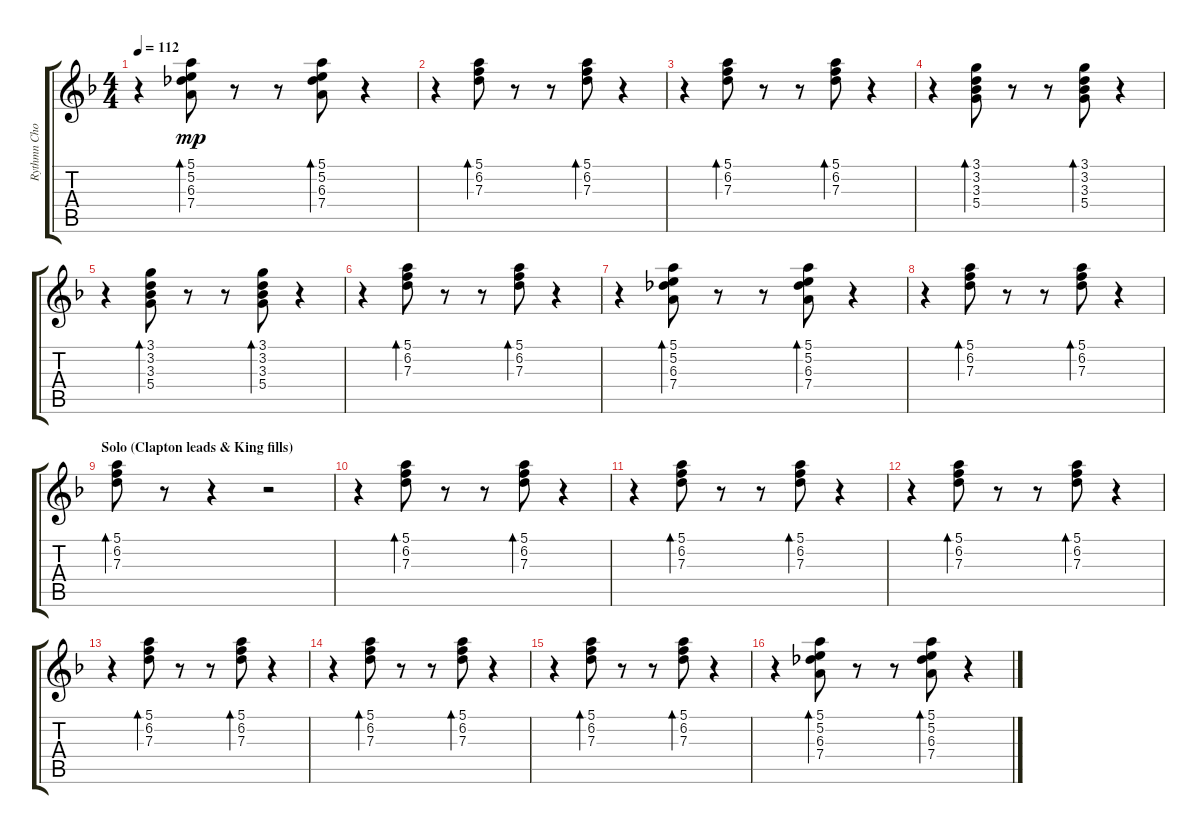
\track ("Rythmn Chords" "Rythmn Cho") {instrument electricguitarclean}
\staff {score tabs}
\tuning (E4 B3 G3 D3 A2 E2) {hide}
\ts (4 4)
\tempo 112
\clef g2
\ks f
r.4{dy mp} (5.1 5.2 6.3 7.4).8{bd 240} r.8 r.8 (5.1 5.2 6.3 7.4).8{bd 240} r.4 |
r.4 (5.1 6.2 7.3).8{bd 240} r.8 r.8 (5.1 6.2 7.3).8{bd 240} r.4 |
r.4 (5.1 6.2 7.3).8{bd 240} r.8 r.8 (5.1 6.2 7.3).8{bd 240} r.4 |
r.4 (3.1 3.2 3.3 5.4).8{bd 240} r.8 r.8 (3.1 3.2 3.3 5.4).8{bd 240} r.4 |
r.4 (3.1 3.2 3.3 5.4).8{bd 240} r.8 r.8 (3.1 3.2 3.3 5.4).8{bd 240} r.4 |
r.4 (5.1 6.2 7.3).8{bd 240} r.8 r.8 (5.1 6.2 7.3).8{bd 240} r.4 |
r.4 (5.1 5.2 6.3 7.4).8{bd 240} r.8 r.8 (5.1 5.2 6.3 7.4).8{bd 240} r.4 |
r.4 (5.1 6.2 7.3).8{bd 240} r.8 r.8 (5.1 6.2 7.3).8{bd 240} r.4 |
\section ("" "Solo (Clapton leads & King fills)")
(5.1 6.2 7.3).8{bd 240} r.8 r.4 r.2 |
r.4 (5.1 6.2 7.3).8{bd 240} r.8 r.8 (5.1 6.2 7.3).8{bd 240} r.4 |
r.4 (5.1 6.2 7.3).8{bd 240} r.8 r.8 (5.1 6.2 7.3).8{bd 240} r.4 |
r.4 (5.1 6.2 7.3).8{bd 240} r.8 r.8 (5.1 6.2 7.3).8{bd 240} r.4 |
r.4 (5.1 6.2 7.3).8{bd 240} r.8 r.8 (5.1 6.2 7.3).8{bd 240} r.4 |
r.4 (5.1 6.2 7.3).8{bd 240} r.8 r.8 (5.1 6.2 7.3).8{bd 240} r.4 |
r.4 (5.1 6.2 7.3).8{bd 240} r.8 r.8 (5.1 6.2 7.3).8{bd 240} r.4 |
r.4 (5.1 5.2 6.3 7.4).8{bd 240} r.8 r.8 (5.1 5.2 6.3 7.4).8{bd 240} r.4
